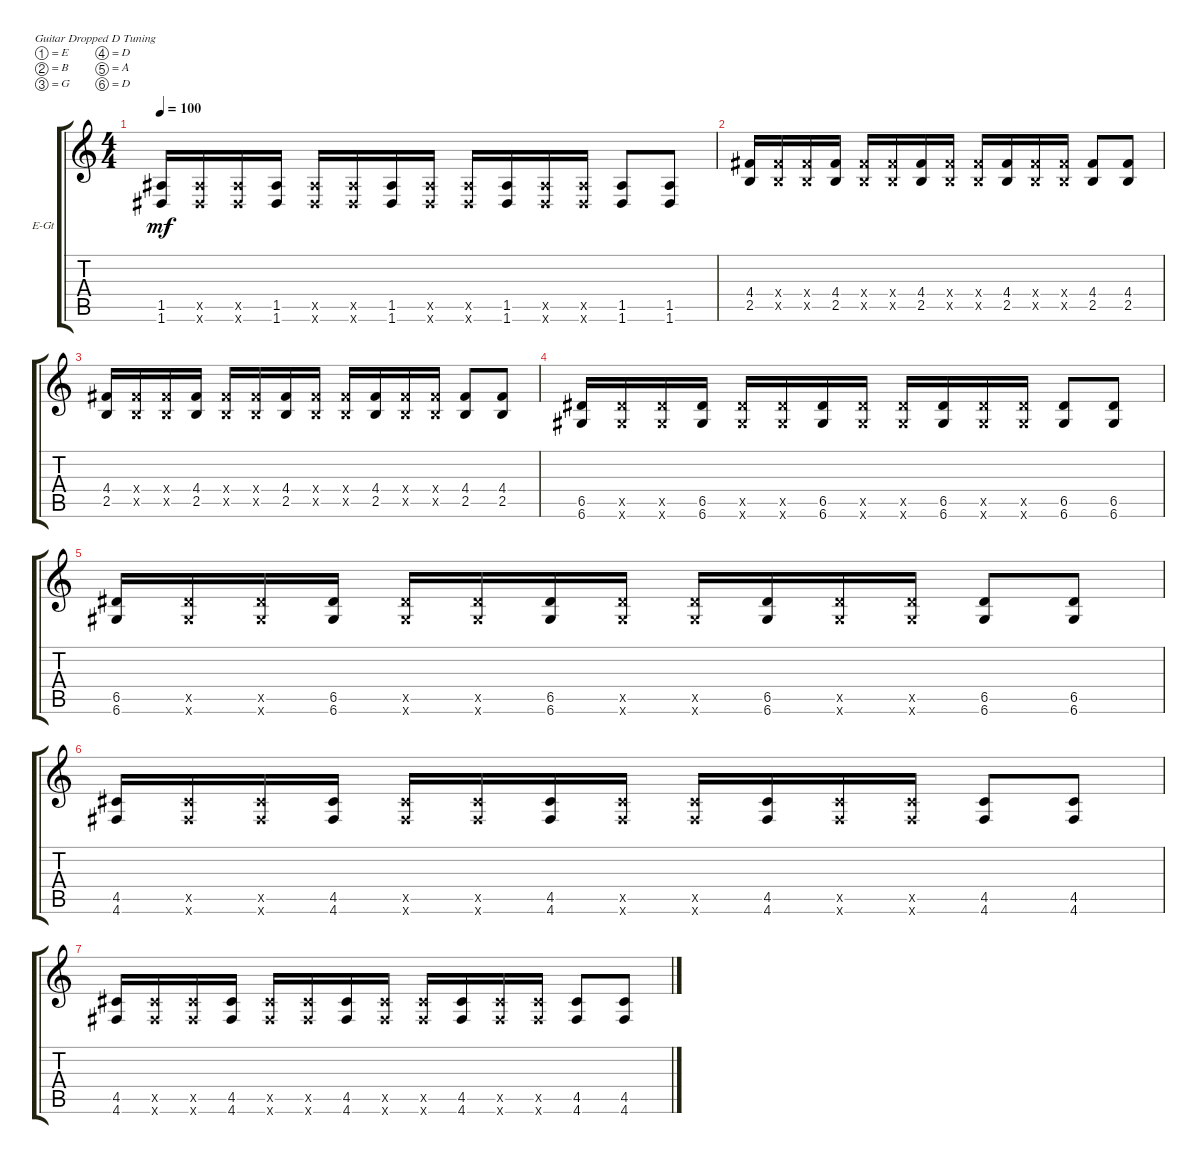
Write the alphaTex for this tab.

\defaultSystemsLayout 4
\bracketExtendMode groupsimilarinstruments
\firstSystemTrackNameOrientation horizontal
\otherSystemsTrackNameOrientation horizontal
\track ("Electric Guitar" "E-Gt") {instrument distortionguitar}
\staff {score tabs}
\tuning (E4 B3 G3 D3 A2 D2)
\ts (4 4)
\tempo 100
\clef g2
\ks c
(1.6 1.5).16{dy mf} (1.6{x} 1.5{x}).16 (1.6{x} 1.5{x}).16 (1.6 1.5).16 (1.6{x} 1.5{x}).16 (1.6{x} 1.5{x}).16 (1.6 1.5).16 (1.6{x} 1.5{x}).16 (1.6{x} 1.5{x}).16 (1.6 1.5).16 (1.6{x} 1.5{x}).16 (1.6{x} 1.5{x}).16 (1.6 1.5).8 (1.6 1.5).8 |
(2.5 4.4).16 (2.5{x} 4.4{x}).16 (2.5{x} 4.4{x}).16 (2.5 4.4).16 (2.5{x} 4.4{x}).16 (2.5{x} 4.4{x}).16 (2.5 4.4).16 (2.5{x} 4.4{x}).16 (2.5{x} 4.4{x}).16 (2.5 4.4).16 (2.5{x} 4.4{x}).16 (2.5{x} 4.4{x}).16 (2.5 4.4).8 (2.5 4.4).8 |
(2.5 4.4).16 (2.5{x} 4.4{x}).16 (2.5{x} 4.4{x}).16 (2.5 4.4).16 (2.5{x} 4.4{x}).16 (2.5{x} 4.4{x}).16 (2.5 4.4).16 (2.5{x} 4.4{x}).16 (2.5{x} 4.4{x}).16 (2.5 4.4).16 (2.5{x} 4.4{x}).16 (2.5{x} 4.4{x}).16 (2.5 4.4).8 (2.5 4.4).8 |
(6.6 6.5).16 (6.6{x} 6.5{x}).16 (6.6{x} 6.5{x}).16 (6.6 6.5).16 (6.6{x} 6.5{x}).16 (6.6{x} 6.5{x}).16 (6.6 6.5).16 (6.6{x} 6.5{x}).16 (6.6{x} 6.5{x}).16 (6.6 6.5).16 (6.6{x} 6.5{x}).16 (6.6{x} 6.5{x}).16 (6.6 6.5).8 (6.6 6.5).8 |
(6.6 6.5).16 (6.6{x} 6.5{x}).16 (6.6{x} 6.5{x}).16 (6.6 6.5).16 (6.6{x} 6.5{x}).16 (6.6{x} 6.5{x}).16 (6.6 6.5).16 (6.6{x} 6.5{x}).16 (6.6{x} 6.5{x}).16 (6.6 6.5).16 (6.6{x} 6.5{x}).16 (6.6{x} 6.5{x}).16 (6.6 6.5).8 (6.6 6.5).8 |
(4.6 4.5).16 (4.6{x} 4.5{x}).16 (4.6{x} 4.5{x}).16 (4.6 4.5).16 (4.6{x} 4.5{x}).16 (4.6{x} 4.5{x}).16 (4.6 4.5).16 (4.6{x} 4.5{x}).16 (4.6{x} 4.5{x}).16 (4.6 4.5).16 (4.6{x} 4.5{x}).16 (4.6{x} 4.5{x}).16 (4.6 4.5).8 (4.6 4.5).8 |
(4.6 4.5).16 (4.6{x} 4.5{x}).16 (4.6{x} 4.5{x}).16 (4.6 4.5).16 (4.6{x} 4.5{x}).16 (4.6{x} 4.5{x}).16 (4.6 4.5).16 (4.6{x} 4.5{x}).16 (4.6{x} 4.5{x}).16 (4.6 4.5).16 (4.6{x} 4.5{x}).16 (4.6{x} 4.5{x}).16 (4.6 4.5).8 (4.6 4.5).8
